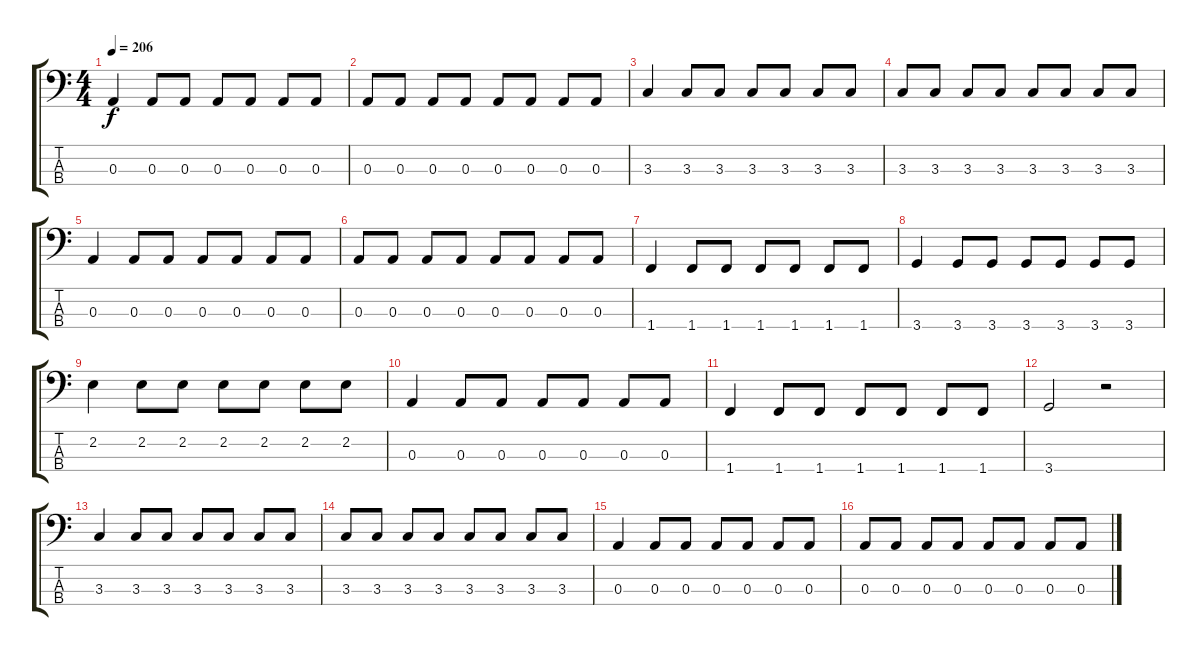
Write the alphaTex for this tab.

\track "" {instrument electricbassfinger}
\staff {score tabs}
\tuning (G2 D2 A1 E1) {hide}
\ts (4 4)
\tempo 206
\clef f4
\ks c
0.3.4{dy f} 0.3.8 0.3.8 0.3.8 0.3.8 0.3.8 0.3.8 |
0.3.8 0.3.8 0.3.8 0.3.8 0.3.8 0.3.8 0.3.8 0.3.8 |
3.3.4 3.3.8 3.3.8 3.3.8 3.3.8 3.3.8 3.3.8 |
3.3.8 3.3.8 3.3.8 3.3.8 3.3.8 3.3.8 3.3.8 3.3.8 |
0.3.4 0.3.8 0.3.8 0.3.8 0.3.8 0.3.8 0.3.8 |
0.3.8 0.3.8 0.3.8 0.3.8 0.3.8 0.3.8 0.3.8 0.3.8 |
1.4.4 1.4.8 1.4.8 1.4.8 1.4.8 1.4.8 1.4.8 |
3.4.4 3.4.8 3.4.8 3.4.8 3.4.8 3.4.8 3.4.8 |
2.2.4 2.2.8 2.2.8 2.2.8 2.2.8 2.2.8 2.2.8 |
0.3.4 0.3.8 0.3.8 0.3.8 0.3.8 0.3.8 0.3.8 |
1.4.4 1.4.8 1.4.8 1.4.8 1.4.8 1.4.8 1.4.8 |
3.4.2 r.2 |
3.3.4 3.3.8 3.3.8 3.3.8 3.3.8 3.3.8 3.3.8 |
3.3.8 3.3.8 3.3.8 3.3.8 3.3.8 3.3.8 3.3.8 3.3.8 |
0.3.4 0.3.8 0.3.8 0.3.8 0.3.8 0.3.8 0.3.8 |
0.3.8 0.3.8 0.3.8 0.3.8 0.3.8 0.3.8 0.3.8 0.3.8
